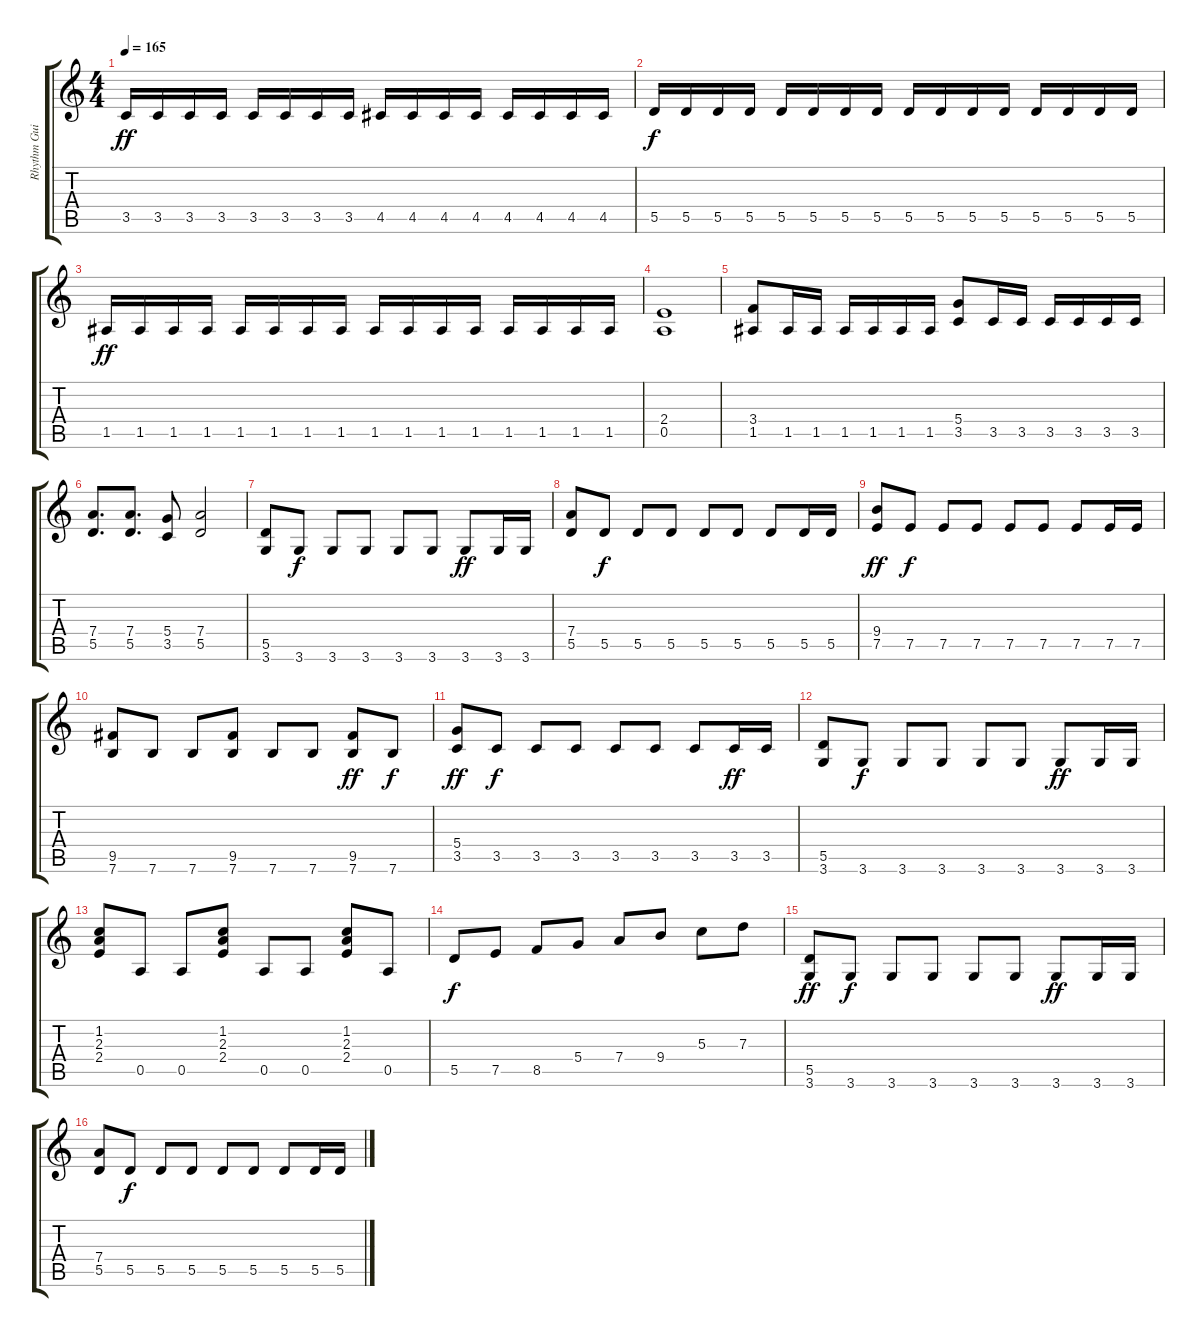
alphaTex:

\track ("Rhythm Guitar" "Rhythm Gui") {instrument distortionguitar}
\staff {score tabs}
\tuning (E4 B3 G3 D3 A2 E2) {hide}
\ts (4 4)
\tempo 165
\clef g2
\ks c
3.5.16{dy ff} 3.5.16 3.5.16 3.5.16 3.5.16 3.5.16 3.5.16 3.5.16 4.5.16 4.5.16 4.5.16 4.5.16 4.5.16 4.5.16 4.5.16 4.5.16 |
5.5.16{dy f} 5.5.16 5.5.16 5.5.16 5.5.16 5.5.16 5.5.16 5.5.16 5.5.16 5.5.16 5.5.16 5.5.16 5.5.16 5.5.16 5.5.16 5.5.16 |
1.5.16{dy ff} 1.5.16 1.5.16 1.5.16 1.5.16 1.5.16 1.5.16 1.5.16 1.5.16 1.5.16 1.5.16 1.5.16 1.5.16 1.5.16 1.5.16 1.5.16 |
(2.4 0.5).1 |
(3.4 1.5).8 1.5.16 1.5.16 1.5.16 1.5.16 1.5.16 1.5.16 (5.4 3.5).8 3.5.16 3.5.16 3.5.16 3.5.16 3.5.16 3.5.16 |
(7.4 5.5).8{d} (7.4 5.5).8{d} (5.4 3.5).8 (7.4 5.5).2 |
(5.5 3.6).8 3.6.8{dy f} 3.6.8 3.6.8 3.6.8 3.6.8 3.6.8{dy ff} 3.6.16 3.6.16 |
(7.4 5.5).8 5.5.8{dy f} 5.5.8 5.5.8 5.5.8 5.5.8 5.5.8 5.5.16 5.5.16 |
(9.4 7.5).8{dy ff} 7.5.8{dy f} 7.5.8 7.5.8 7.5.8 7.5.8 7.5.8 7.5.16 7.5.16 |
(9.5 7.6).8 7.6.8 7.6.8 (9.5 7.6).8 7.6.8 7.6.8 (9.5 7.6).8{dy ff} 7.6.8{dy f} |
(5.4 3.5).8{dy ff} 3.5.8{dy f} 3.5.8 3.5.8 3.5.8 3.5.8 3.5.8 3.5.16{dy ff} 3.5.16 |
(5.5 3.6).8 3.6.8{dy f} 3.6.8 3.6.8 3.6.8 3.6.8 3.6.8{dy ff} 3.6.16 3.6.16 |
(1.2 2.3 2.4).8 0.5.8 0.5.8 (1.2 2.3 2.4).8 0.5.8 0.5.8 (1.2 2.3 2.4).8 0.5.8 |
5.5.8{dy f} 7.5.8 8.5.8 5.4.8 7.4.8 9.4.8 5.3.8 7.3.8 |
(5.5 3.6).8{dy ff} 3.6.8{dy f} 3.6.8 3.6.8 3.6.8 3.6.8 3.6.8{dy ff} 3.6.16 3.6.16 |
(7.4 5.5).8 5.5.8{dy f} 5.5.8 5.5.8 5.5.8 5.5.8 5.5.8 5.5.16 5.5.16
